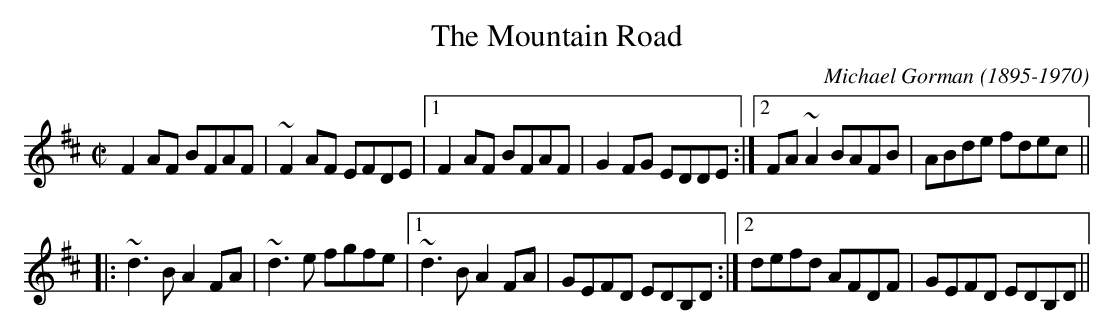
X:1
T:Mountain Road, The
C:Michael Gorman (1895-1970)
M:C|
K:D
F2AF BFAF|~F2AF EFDE|1 F2AF BFAF|G2FG EDDE:|2 FA~A2 BAFB|ABde fdec||
|:~d3B A2FA|~d3e fgfe|1 ~d3B A2FA|GEFD EDB,D:|2 defd AFDF|GEFD EDB,D||
